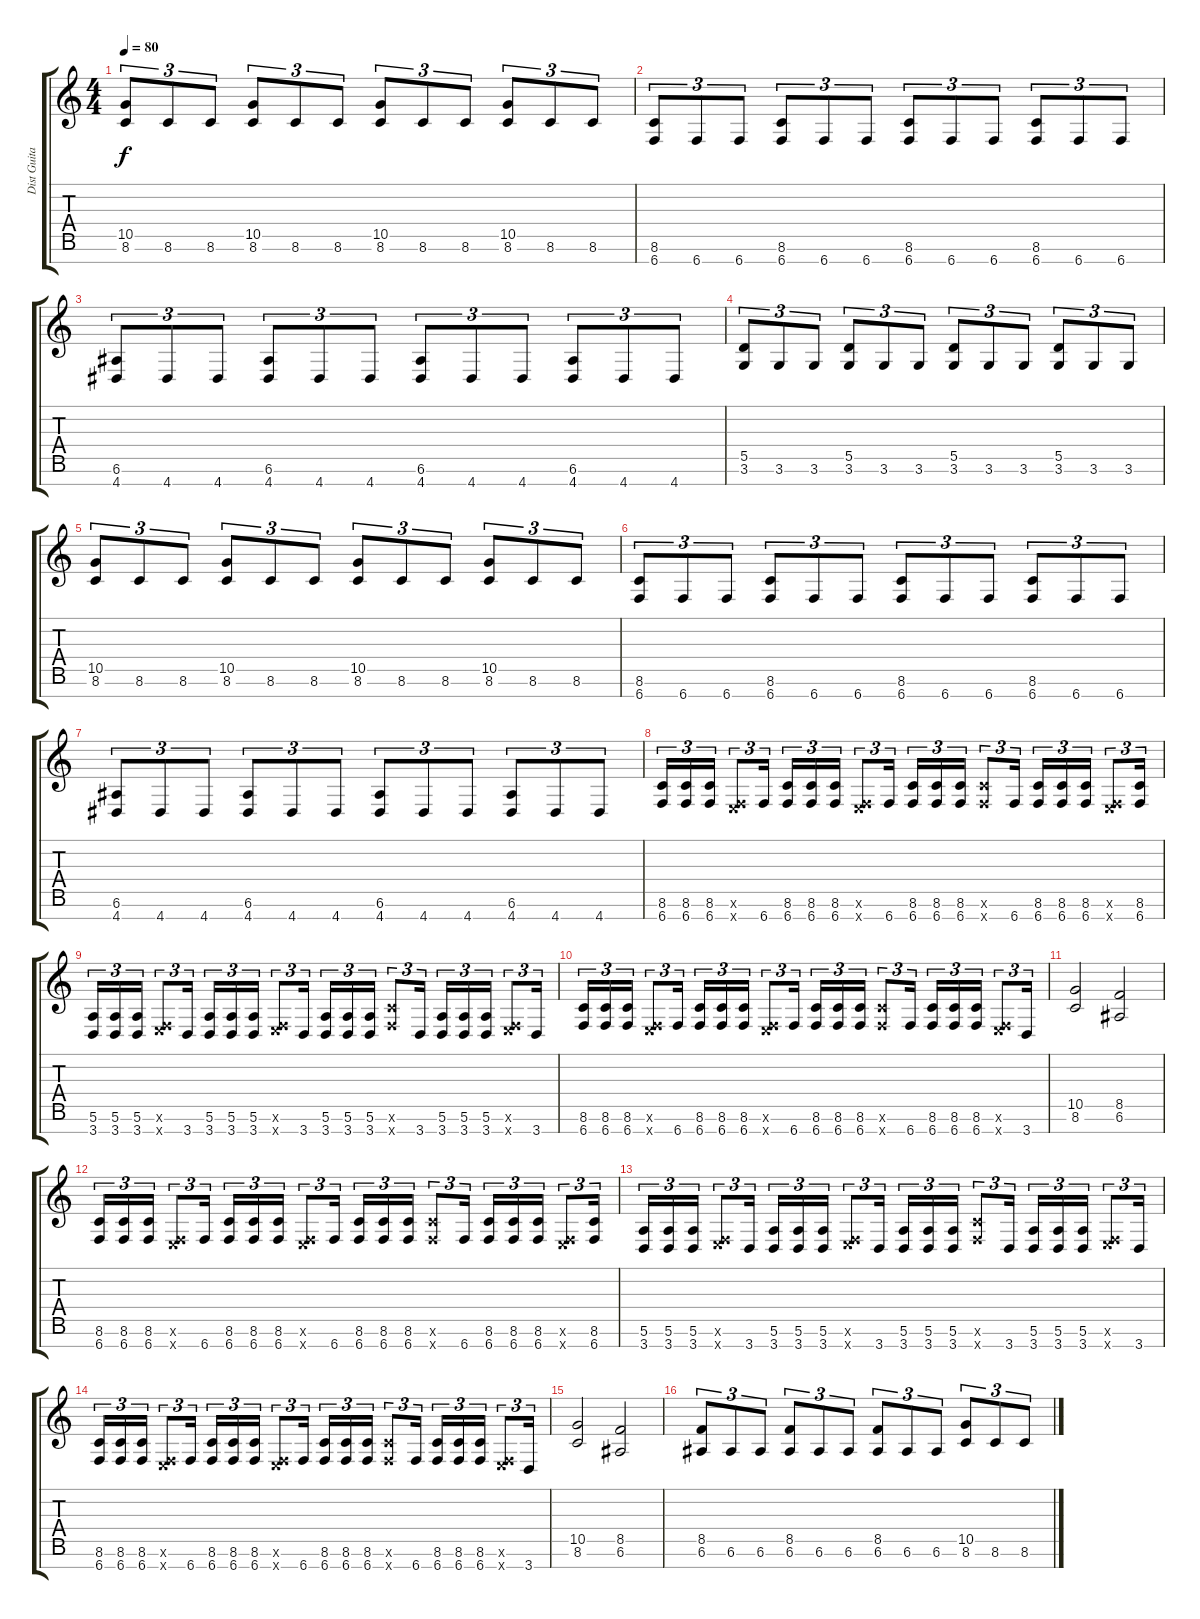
\track ("Dist Guitar" "Dist Guita") {instrument distortionguitar}
\staff {score tabs}
\tuning (E4 B3 G3 D3 A2 E2 B1) {hide}
\ts (4 4)
\tempo 80
\clef g2
\ks c
(10.5 8.6).8{tu (3 2) dy f} 8.6.8{tu (3 2)} 8.6.8{tu (3 2)} (10.5 8.6).8{tu (3 2)} 8.6.8{tu (3 2)} 8.6.8{tu (3 2)} (10.5 8.6).8{tu (3 2)} 8.6.8{tu (3 2)} 8.6.8{tu (3 2)} (10.5 8.6).8{tu (3 2)} 8.6.8{tu (3 2)} 8.6.8{tu (3 2)} |
(8.6 6.7).8{tu (3 2)} 6.7.8{tu (3 2)} 6.7.8{tu (3 2)} (8.6 6.7).8{tu (3 2)} 6.7.8{tu (3 2)} 6.7.8{tu (3 2)} (8.6 6.7).8{tu (3 2)} 6.7.8{tu (3 2)} 6.7.8{tu (3 2)} (8.6 6.7).8{tu (3 2)} 6.7.8{tu (3 2)} 6.7.8{tu (3 2)} |
(6.6 4.7).8{tu (3 2)} 4.7.8{tu (3 2)} 4.7.8{tu (3 2)} (6.6 4.7).8{tu (3 2)} 4.7.8{tu (3 2)} 4.7.8{tu (3 2)} (6.6 4.7).8{tu (3 2)} 4.7.8{tu (3 2)} 4.7.8{tu (3 2)} (6.6 4.7).8{tu (3 2)} 4.7.8{tu (3 2)} 4.7.8{tu (3 2)} |
(5.5 3.6).8{tu (3 2)} 3.6.8{tu (3 2)} 3.6.8{tu (3 2)} (5.5 3.6).8{tu (3 2)} 3.6.8{tu (3 2)} 3.6.8{tu (3 2)} (5.5 3.6).8{tu (3 2)} 3.6.8{tu (3 2)} 3.6.8{tu (3 2)} (5.5 3.6).8{tu (3 2)} 3.6.8{tu (3 2)} 3.6.8{tu (3 2)} |
(10.5 8.6).8{tu (3 2)} 8.6.8{tu (3 2)} 8.6.8{tu (3 2)} (10.5 8.6).8{tu (3 2)} 8.6.8{tu (3 2)} 8.6.8{tu (3 2)} (10.5 8.6).8{tu (3 2)} 8.6.8{tu (3 2)} 8.6.8{tu (3 2)} (10.5 8.6).8{tu (3 2)} 8.6.8{tu (3 2)} 8.6.8{tu (3 2)} |
(8.6 6.7).8{tu (3 2)} 6.7.8{tu (3 2)} 6.7.8{tu (3 2)} (8.6 6.7).8{tu (3 2)} 6.7.8{tu (3 2)} 6.7.8{tu (3 2)} (8.6 6.7).8{tu (3 2)} 6.7.8{tu (3 2)} 6.7.8{tu (3 2)} (8.6 6.7).8{tu (3 2)} 6.7.8{tu (3 2)} 6.7.8{tu (3 2)} |
(6.6 4.7).8{tu (3 2)} 4.7.8{tu (3 2)} 4.7.8{tu (3 2)} (6.6 4.7).8{tu (3 2)} 4.7.8{tu (3 2)} 4.7.8{tu (3 2)} (6.6 4.7).8{tu (3 2)} 4.7.8{tu (3 2)} 4.7.8{tu (3 2)} (6.6 4.7).8{tu (3 2)} 4.7.8{tu (3 2)} 4.7.8{tu (3 2)} |
(8.6 6.7).16{tu (3 2)} (8.6 6.7).16{tu (3 2)} (8.6 6.7).16{tu (3 2)} (0.6{x} 6.7{x}).8{tu (3 2)} 6.7.16{tu (3 2)} (8.6 6.7).16{tu (3 2)} (8.6 6.7).16{tu (3 2)} (8.6 6.7).16{tu (3 2)} (0.6{x} 6.7{x}).8{tu (3 2)} 6.7.16{tu (3 2)} (8.6 6.7).16{tu (3 2)} (8.6 6.7).16{tu (3 2)} (8.6 6.7).16{tu (3 2)} (8.6{x} 6.7{x}).8{tu (3 2)} 6.7.16{tu (3 2)} (8.6 6.7).16{tu (3 2)} (8.6 6.7).16{tu (3 2)} (8.6 6.7).16{tu (3 2)} (0.6{x} 6.7{x}).8{tu (3 2)} (8.6 6.7).16{tu (3 2)} |
(5.6 3.7).16{tu (3 2)} (5.6 3.7).16{tu (3 2)} (5.6 3.7).16{tu (3 2)} (0.6{x} 6.7{x}).8{tu (3 2)} 3.7.16{tu (3 2)} (5.6 3.7).16{tu (3 2)} (5.6 3.7).16{tu (3 2)} (5.6 3.7).16{tu (3 2)} (0.6{x} 6.7{x}).8{tu (3 2)} 3.7.16{tu (3 2)} (5.6 3.7).16{tu (3 2)} (5.6 3.7).16{tu (3 2)} (5.6 3.7).16{tu (3 2)} (8.6{x} 6.7{x}).8{tu (3 2)} 3.7.16{tu (3 2)} (5.6 3.7).16{tu (3 2)} (5.6 3.7).16{tu (3 2)} (5.6 3.7).16{tu (3 2)} (0.6{x} 6.7{x}).8{tu (3 2)} 3.7.16{tu (3 2)} |
(8.6 6.7).16{tu (3 2)} (8.6 6.7).16{tu (3 2)} (8.6 6.7).16{tu (3 2)} (0.6{x} 6.7{x}).8{tu (3 2)} 6.7.16{tu (3 2)} (8.6 6.7).16{tu (3 2)} (8.6 6.7).16{tu (3 2)} (8.6 6.7).16{tu (3 2)} (0.6{x} 6.7{x}).8{tu (3 2)} 6.7.16{tu (3 2)} (8.6 6.7).16{tu (3 2)} (8.6 6.7).16{tu (3 2)} (8.6 6.7).16{tu (3 2)} (8.6{x} 6.7{x}).8{tu (3 2)} 6.7.16{tu (3 2)} (8.6 6.7).16{tu (3 2)} (8.6 6.7).16{tu (3 2)} (8.6 6.7).16{tu (3 2)} (0.6{x} 6.7{x}).8{tu (3 2)} 3.7.16{tu (3 2)} |
(10.5 8.6).2 (8.5 6.6).2 |
(8.6 6.7).16{tu (3 2)} (8.6 6.7).16{tu (3 2)} (8.6 6.7).16{tu (3 2)} (0.6{x} 6.7{x}).8{tu (3 2)} 6.7.16{tu (3 2)} (8.6 6.7).16{tu (3 2)} (8.6 6.7).16{tu (3 2)} (8.6 6.7).16{tu (3 2)} (0.6{x} 6.7{x}).8{tu (3 2)} 6.7.16{tu (3 2)} (8.6 6.7).16{tu (3 2)} (8.6 6.7).16{tu (3 2)} (8.6 6.7).16{tu (3 2)} (8.6{x} 6.7{x}).8{tu (3 2)} 6.7.16{tu (3 2)} (8.6 6.7).16{tu (3 2)} (8.6 6.7).16{tu (3 2)} (8.6 6.7).16{tu (3 2)} (0.6{x} 6.7{x}).8{tu (3 2)} (8.6 6.7).16{tu (3 2)} |
(5.6 3.7).16{tu (3 2)} (5.6 3.7).16{tu (3 2)} (5.6 3.7).16{tu (3 2)} (0.6{x} 6.7{x}).8{tu (3 2)} 3.7.16{tu (3 2)} (5.6 3.7).16{tu (3 2)} (5.6 3.7).16{tu (3 2)} (5.6 3.7).16{tu (3 2)} (0.6{x} 6.7{x}).8{tu (3 2)} 3.7.16{tu (3 2)} (5.6 3.7).16{tu (3 2)} (5.6 3.7).16{tu (3 2)} (5.6 3.7).16{tu (3 2)} (8.6{x} 6.7{x}).8{tu (3 2)} 3.7.16{tu (3 2)} (5.6 3.7).16{tu (3 2)} (5.6 3.7).16{tu (3 2)} (5.6 3.7).16{tu (3 2)} (0.6{x} 6.7{x}).8{tu (3 2)} 3.7.16{tu (3 2)} |
(8.6 6.7).16{tu (3 2)} (8.6 6.7).16{tu (3 2)} (8.6 6.7).16{tu (3 2)} (0.6{x} 6.7{x}).8{tu (3 2)} 6.7.16{tu (3 2)} (8.6 6.7).16{tu (3 2)} (8.6 6.7).16{tu (3 2)} (8.6 6.7).16{tu (3 2)} (0.6{x} 6.7{x}).8{tu (3 2)} 6.7.16{tu (3 2)} (8.6 6.7).16{tu (3 2)} (8.6 6.7).16{tu (3 2)} (8.6 6.7).16{tu (3 2)} (8.6{x} 6.7{x}).8{tu (3 2)} 6.7.16{tu (3 2)} (8.6 6.7).16{tu (3 2)} (8.6 6.7).16{tu (3 2)} (8.6 6.7).16{tu (3 2)} (0.6{x} 6.7{x}).8{tu (3 2)} 3.7.16{tu (3 2)} |
(10.5 8.6).2 (8.5 6.6).2 |
(8.5 6.6).8{tu (3 2)} 6.6.8{tu (3 2)} 6.6.8{tu (3 2)} (8.5 6.6).8{tu (3 2)} 6.6.8{tu (3 2)} 6.6.8{tu (3 2)} (8.5 6.6).8{tu (3 2)} 6.6.8{tu (3 2)} 6.6.8{tu (3 2)} (10.5 8.6).8{tu (3 2)} 8.6.8{tu (3 2)} 8.6.8{tu (3 2)}
